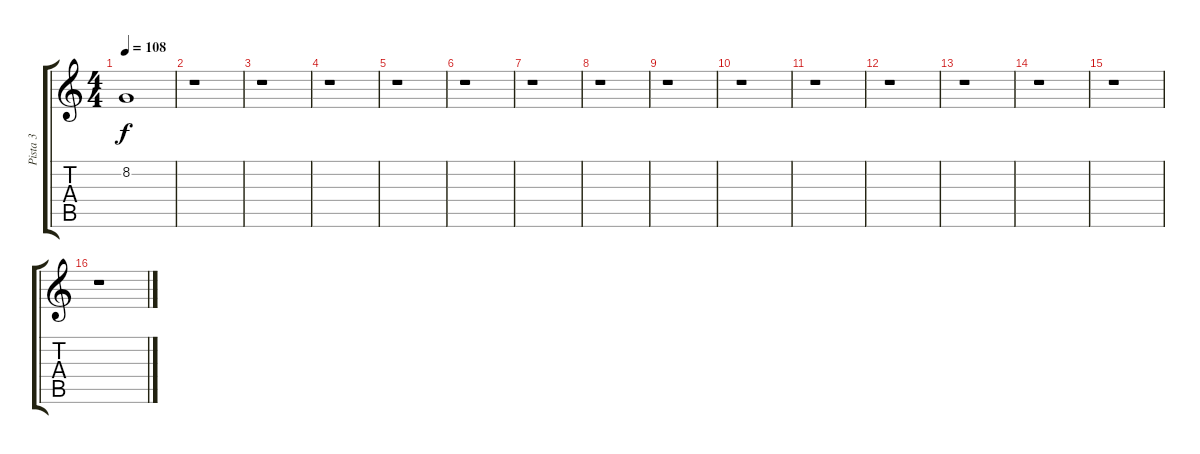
\track ("Pista 3" "Pista 3") {instrument stringensemble1}
\staff {score tabs}
\tuning (E4 B3 G3 D3 A2 E2) {hide}
\ts (4 4)
\tempo 108
\clef g2
\ks c
8.2.1{dy f} |
r.1 |
r.1 |
r.1 |
r.1 |
r.1 |
r.1 |
r.1 |
r.1 |
r.1 |
r.1 |
r.1 |
r.1 |
r.1 |
r.1 |
r.1
